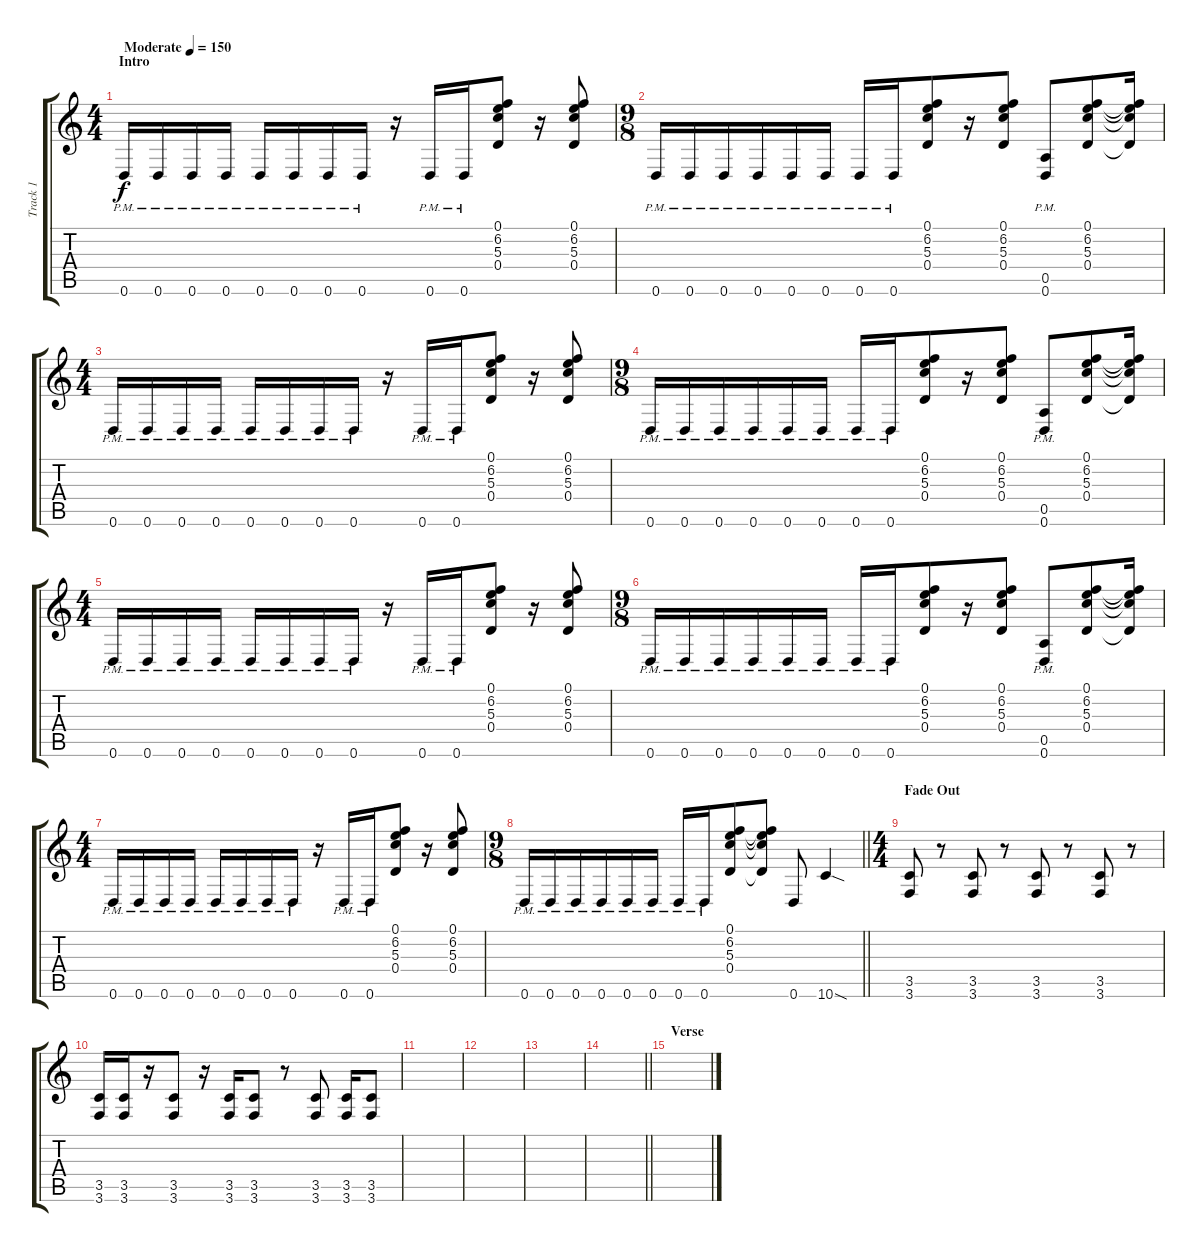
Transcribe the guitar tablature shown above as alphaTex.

\track ("Track 1" "Track 1") {instrument distortionguitar}
\staff {score tabs}
\tuning (E4 B3 G3 D3 A2 D2) {hide}
\ts (4 4)
\section ("" "Intro")
\tempo (150 "Moderate")
\clef g2
\ks c
0.6{pm}.16{dy f instrument distortionguitar} 0.6{pm}.16 0.6{pm}.16 0.6{pm}.16 0.6{pm}.16 0.6{pm}.16 0.6{pm}.16 0.6{pm}.16 r.16 0.6{pm}.16 0.6{pm}.16 (0.1 6.2 5.3 0.4).8 r.16 (0.1 6.2 5.3 0.4).8 |
\ts (9 8)
0.6{pm}.16 0.6{pm}.16 0.6{pm}.16 0.6{pm}.16 0.6{pm}.16 0.6{pm}.16 0.6{pm}.16 0.6{pm}.16 (0.1 6.2 5.3 0.4).8 r.16 (0.1 6.2 5.3 0.4).8 (0.5{pm} 0.6{pm}).8 (0.1 6.2 5.3 0.4).8 (0.1{t} 6.2{t} 5.3{t} 0.4{t}).16 |
\ts (4 4)
0.6{pm}.16 0.6{pm}.16 0.6{pm}.16 0.6{pm}.16 0.6{pm}.16 0.6{pm}.16 0.6{pm}.16 0.6{pm}.16 r.16 0.6{pm}.16 0.6{pm}.16 (0.1 6.2 5.3 0.4).8 r.16 (0.1 6.2 5.3 0.4).8 |
\ts (9 8)
0.6{pm}.16 0.6{pm}.16 0.6{pm}.16 0.6{pm}.16 0.6{pm}.16 0.6{pm}.16 0.6{pm}.16 0.6{pm}.16 (0.1 6.2 5.3 0.4).8 r.16 (0.1 6.2 5.3 0.4).8 (0.5{pm} 0.6{pm}).8 (0.1 6.2 5.3 0.4).8 (0.1{t} 6.2{t} 5.3{t} 0.4{t}).16 |
\ts (4 4)
0.6{pm}.16 0.6{pm}.16 0.6{pm}.16 0.6{pm}.16 0.6{pm}.16 0.6{pm}.16 0.6{pm}.16 0.6{pm}.16 r.16 0.6{pm}.16 0.6{pm}.16 (0.1 6.2 5.3 0.4).8 r.16 (0.1 6.2 5.3 0.4).8 |
\ts (9 8)
0.6{pm}.16 0.6{pm}.16 0.6{pm}.16 0.6{pm}.16 0.6{pm}.16 0.6{pm}.16 0.6{pm}.16 0.6{pm}.16 (0.1 6.2 5.3 0.4).8 r.16 (0.1 6.2 5.3 0.4).8 (0.5{pm} 0.6{pm}).8 (0.1 6.2 5.3 0.4).8 (0.1{t} 6.2{t} 5.3{t} 0.4{t}).16 |
\ts (4 4)
0.6{pm}.16 0.6{pm}.16 0.6{pm}.16 0.6{pm}.16 0.6{pm}.16 0.6{pm}.16 0.6{pm}.16 0.6{pm}.16 r.16 0.6{pm}.16 0.6{pm}.16 (0.1 6.2 5.3 0.4).8 r.16 (0.1 6.2 5.3 0.4).8 |
\ts (9 8)
\barLineRight lightlight
0.6{pm}.16 0.6{pm}.16 0.6{pm}.16 0.6{pm}.16 0.6{pm}.16 0.6{pm}.16 0.6{pm}.16 0.6{pm}.16 (0.1 6.2 5.3 0.4).8 (0.1{t} 6.2{t} 5.3{t} 0.4{t}).8 0.6.8 10.6{sod}.4 |
\ts (4 4)
\section ("" "Fade Out")
(3.5 3.6).8{volume 0} r.8 (3.5 3.6).8 r.8 (3.5 3.6).8 r.8 (3.5 3.6).8 r.8 |
(3.5 3.6).16 (3.5 3.6).16 r.16 (3.5 3.6).8 r.16 (3.5 3.6).16 (3.5 3.6).8 r.8 (3.5 3.6).8 (3.5 3.6).16 (3.5 3.6).8 |
|
|
|
\barLineRight lightlight
|
\section ("" "Verse")
